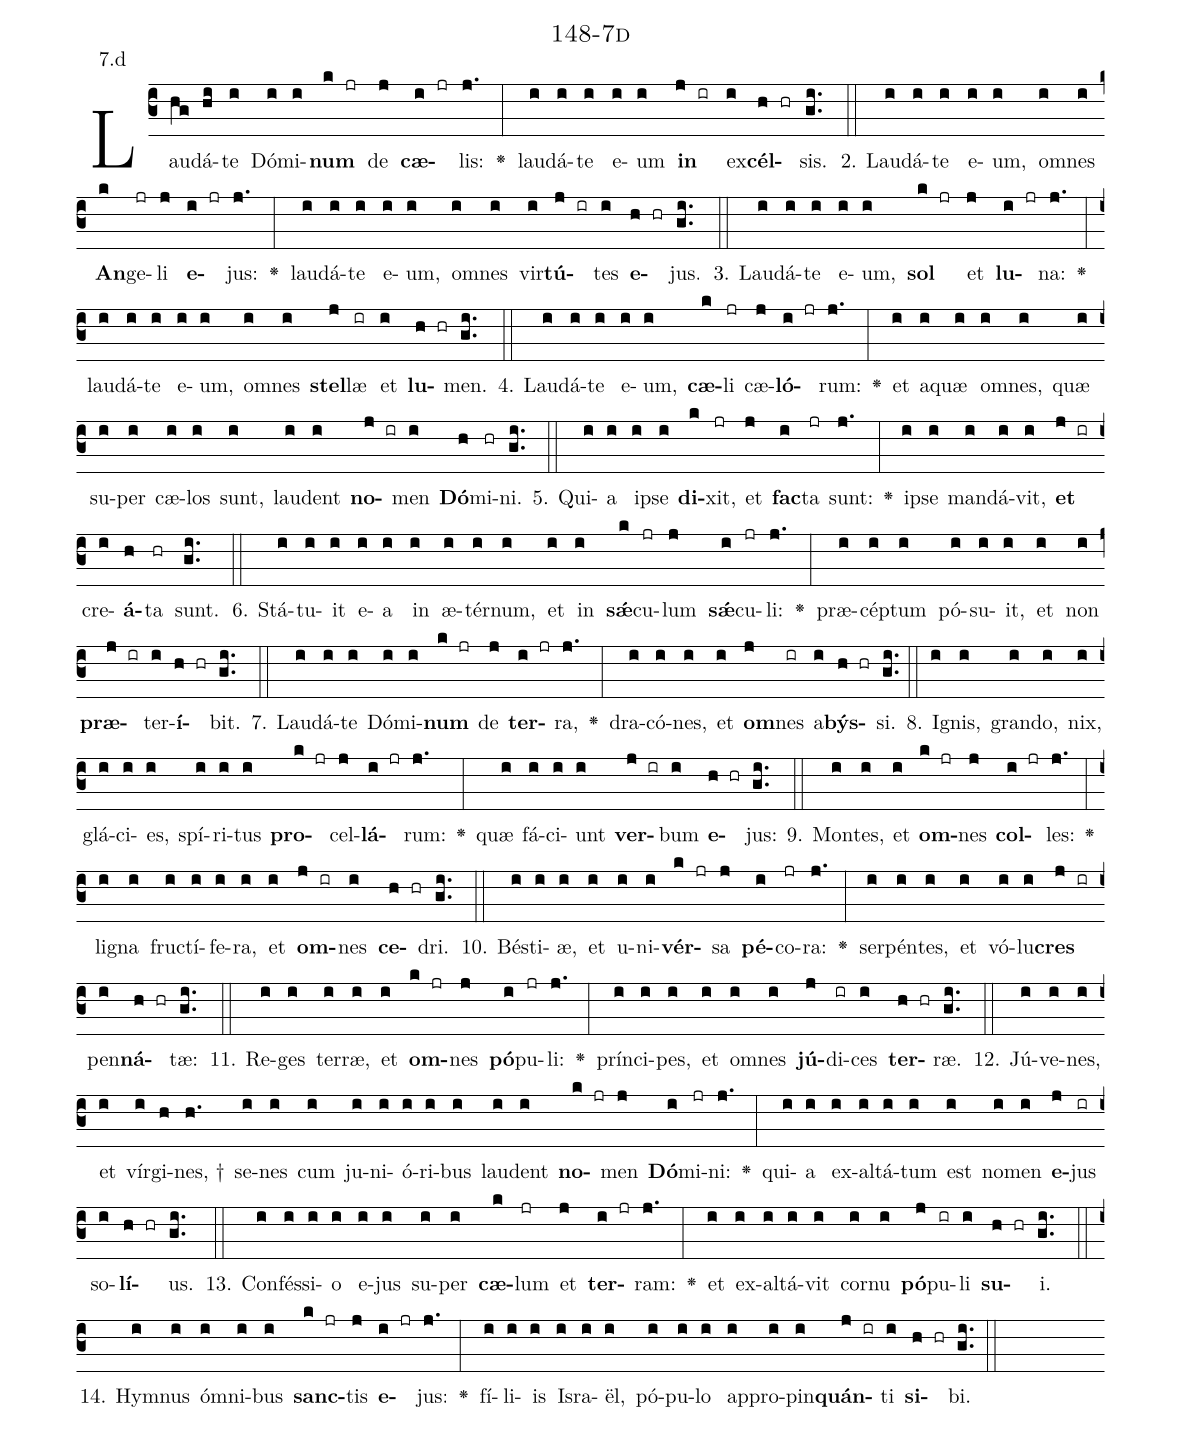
name: 148-7d;
annotation: 7.d;
%%
(c3)Lau(hg)dá(hi)te(i) Dó(i)mi(i)<b>num</b>(k jr) de(j) <b>cæ</b>(i jr)lis:(j.) <v>\greheightstar</v>(:) lau(i)dá(i)te(i) e(i)um(i) <b>in</b>(j ir) ex(i)<b>cél</b>(h hr)sis.(gi..) (::)
2. Lau(i)dá(i)te(i) e(i)um,(i) om(i)nes(i) <b>An</b>(k)ge(jr)li(j) <b>e</b>(i jr)jus:(j.) <v>\greheightstar</v>(:) lau(i)dá(i)te(i) e(i)um,(i) om(i)nes(i) vir(i)<b>tú</b>(j ir)tes(i) <b>e</b>(h hr)jus.(gi..) (::)
3. Lau(i)dá(i)te(i) e(i)um,(i) <b>sol</b>(k jr) et(j) <b>lu</b>(i jr)na:(j.) <v>\greheightstar</v>(:) lau(i)dá(i)te(i) e(i)um,(i) om(i)nes(i) <b>stel</b>(j)læ(ir) et(i) <b>lu</b>(h hr)men.(gi..) (::)
4. Lau(i)dá(i)te(i) e(i)um,(i) <b>cæ</b>(k)li(jr) cæ(j)<b>ló</b>(i jr)rum:(j.) <v>\greheightstar</v>(:) et(i) a(i)quæ(i) om(i)nes,(i) quæ(i) su(i)per(i) cæ(i)los(i) sunt,(i) lau(i)dent(i) <b>no</b>(j ir)men(i) <b>Dó</b>(h)mi(hr)ni.(gi..) (::)
5. Qui(i)a(i) ip(i)se(i) <b>di</b>(k)xit,(jr) et(j) <b>fac</b>(i)ta(jr) sunt:(j.) <v>\greheightstar</v>(:) ip(i)se(i) man(i)dá(i)vit,(i) <b>et</b>(j ir) cre(i)<b>á</b>(h)ta(hr) sunt.(gi..) (::)
6. Stá(i)tu(i)it(i) e(i)a(i) in(i) æ(i)tér(i)num,(i) et(i) in(i) <b>sǽ</b>(k)cu(jr)lum(j) <b>sǽ</b>(i)cu(jr)li:(j.) <v>\greheightstar</v>(:) præ(i)cép(i)tum(i) pó(i)su(i)it,(i) et(i) non(i) <b>præ</b>(j ir)ter(i)<b>í</b>(h hr)bit.(gi..) (::)
7. Lau(i)dá(i)te(i) Dó(i)mi(i)<b>num</b>(k jr) de(j) <b>ter</b>(i jr)ra,(j.) <v>\greheightstar</v>(:) dra(i)có(i)nes,(i) et(i) <b>om</b>(j)nes(ir) a(i)<b>býs</b>(h hr)si.(gi..) (::)
8. I(i)gnis,(i) gran(i)do,(i) nix,(i) glá(i)ci(i)es,(i) spí(i)ri(i)tus(i) <b>pro</b>(k jr)cel(j)<b>lá</b>(i jr)rum:(j.) <v>\greheightstar</v>(:) quæ(i) fá(i)ci(i)unt(i) <b>ver</b>(j ir)bum(i) <b>e</b>(h hr)jus:(gi..) (::)
9. Mon(i)tes,(i) et(i) <b>om</b>(k jr)nes(j) <b>col</b>(i jr)les:(j.) <v>\greheightstar</v>(:) li(i)gna(i) fruc(i)tí(i)fe(i)ra,(i) et(i) <b>om</b>(j ir)nes(i) <b>ce</b>(h hr)dri.(gi..) (::)
10. Bés(i)ti(i)æ,(i) et(i) u(i)ni(i)<b>vér</b>(k jr)sa(j) <b>pé</b>(i)co(jr)ra:(j.) <v>\greheightstar</v>(:) ser(i)pén(i)tes,(i) et(i) vó(i)lu(i)<b>cres</b>(j ir) pen(i)<b>ná</b>(h hr)tæ:(gi..) (::)
11. Re(i)ges(i) ter(i)ræ,(i) et(i) <b>om</b>(k jr)nes(j) <b>pó</b>(i)pu(jr)li:(j.) <v>\greheightstar</v>(:) prín(i)ci(i)pes,(i) et(i) om(i)nes(i) <b>jú</b>(j)di(ir)ces(i) <b>ter</b>(h hr)ræ.(gi..) (::)
12. Jú(i)ve(i)nes,(i) et(i) vír(i)gi(h)nes, †(h.) se(i)nes(i) cum(i) ju(i)ni(i)ó(i)ri(i)bus(i) lau(i)dent(i) <b>no</b>(k jr)men(j) <b>Dó</b>(i)mi(jr)ni:(j.) <v>\greheightstar</v>(:) qui(i)a(i) ex(i)al(i)tá(i)tum(i) est(i) no(i)men(i) <b>e</b>(j)jus(ir) so(i)<b>lí</b>(h hr)us.(gi..) (::)
13. Con(i)fés(i)si(i)o(i) e(i)jus(i) su(i)per(i) <b>cæ</b>(k)lum(jr) et(j) <b>ter</b>(i jr)ram:(j.) <v>\greheightstar</v>(:) et(i) ex(i)al(i)tá(i)vit(i) cor(i)nu(i) <b>pó</b>(j)pu(ir)li(i) <b>su</b>(h hr)i.(gi..) (::)
14. Hym(i)nus(i) óm(i)ni(i)bus(i) <b>sanc</b>(k jr)tis(j) <b>e</b>(i jr)jus:(j.) <v>\greheightstar</v>(:) fí(i)li(i)is(i) Is(i)ra(i)ël,(i) pó(i)pu(i)lo(i) ap(i)pro(i)pin(i)<b>quán</b>(j ir)ti(i) <b>si</b>(h hr)bi.(gi..) (::)
